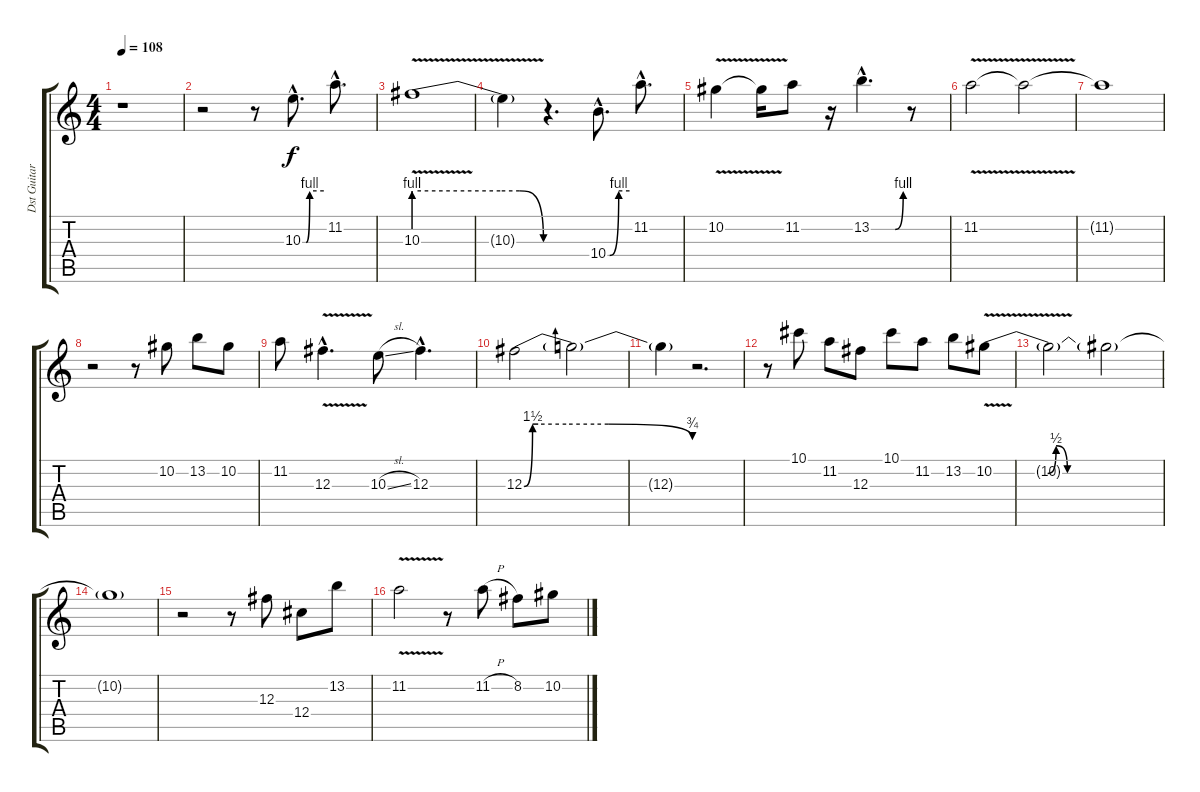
\track ("Dst Guitar - Solo (Eb Tuning)" "Dst Guitar") {instrument distortionguitar}
\staff {score tabs}
\tuning (Eb4 Bb3 Gb3 Db3 Ab2 Eb2) {hide}
\ts (4 4)
\tempo 108
\clef g2
\ks c
r.1{dy f instrument distortionguitar} |
r.2 r.8 10.3{be (custom 0 0 5 0 10 0 20 4 60 4) hac}.8{d} 11.2{hac}.8{d} |
10.3{be (custom 0 4 20 4 40 4 49 4 60 0) v}.1 |
10.3{t}.4 r.4{d} 10.4{be (custom 0 0 5 0 30 4 60 4) hac}.8{d} 11.2{hac}.8{d} |
10.2{v}.4 10.2{t}.16 11.2.8 r.16 13.2{be (custom 0 0 16 0 30 0 35 0 45 0 60 4) hac}.4{d} r.8 |
11.2{v}.2 11.2{t}.2{volume 0} |
11.2{t}.1 |
r.2 r.8{volume 9} 10.2.8 13.2.8 10.2.8 |
11.2.8 12.3{v hac}.4{d} 10.3{sl}.8 12.3{hac}.4{d} |
12.3{be (custom 0 0 3 6 5 6 15 6 25 6 30 6 60 3)}.2 12.3{t}.2{volume 3} |
12.3{t}.4 r.2{d} |
r.8{volume 9} 10.1.8 11.2.8 12.3.8 10.1.8 11.2.8 13.2.8 10.2{be (custom 0 0 17 0 19 0 22 2 26 0 28 0 60 0) v}.8 |
10.2{t}.2 10.2{t}.2{volume 0} |
10.2{t}.1 |
r.2 r.8{volume 9} 12.3.8 12.4.8 13.2.8 |
11.2{v}.2 r.8 11.2{h}.8 8.2.8 10.2.8
